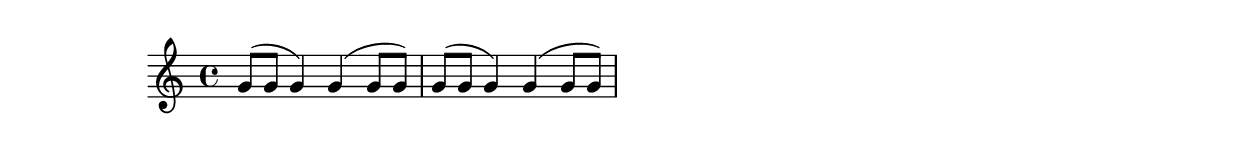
\version "1.3.146"


fragment = \notes {
  \property Voice.Slur \set #'direction = #1
  \property Voice.Stem \set #'length = #5.5
  g''8(g)g4
  g4(g8)g
  \property Voice.Slur \set #'attachment = #'(stem . stem)
  g8(g)g4
  g4(g8)g
}

\paper { linewidth = -1. } 

\score {
  \notes\relative c \fragment
  \paper { }  
}
